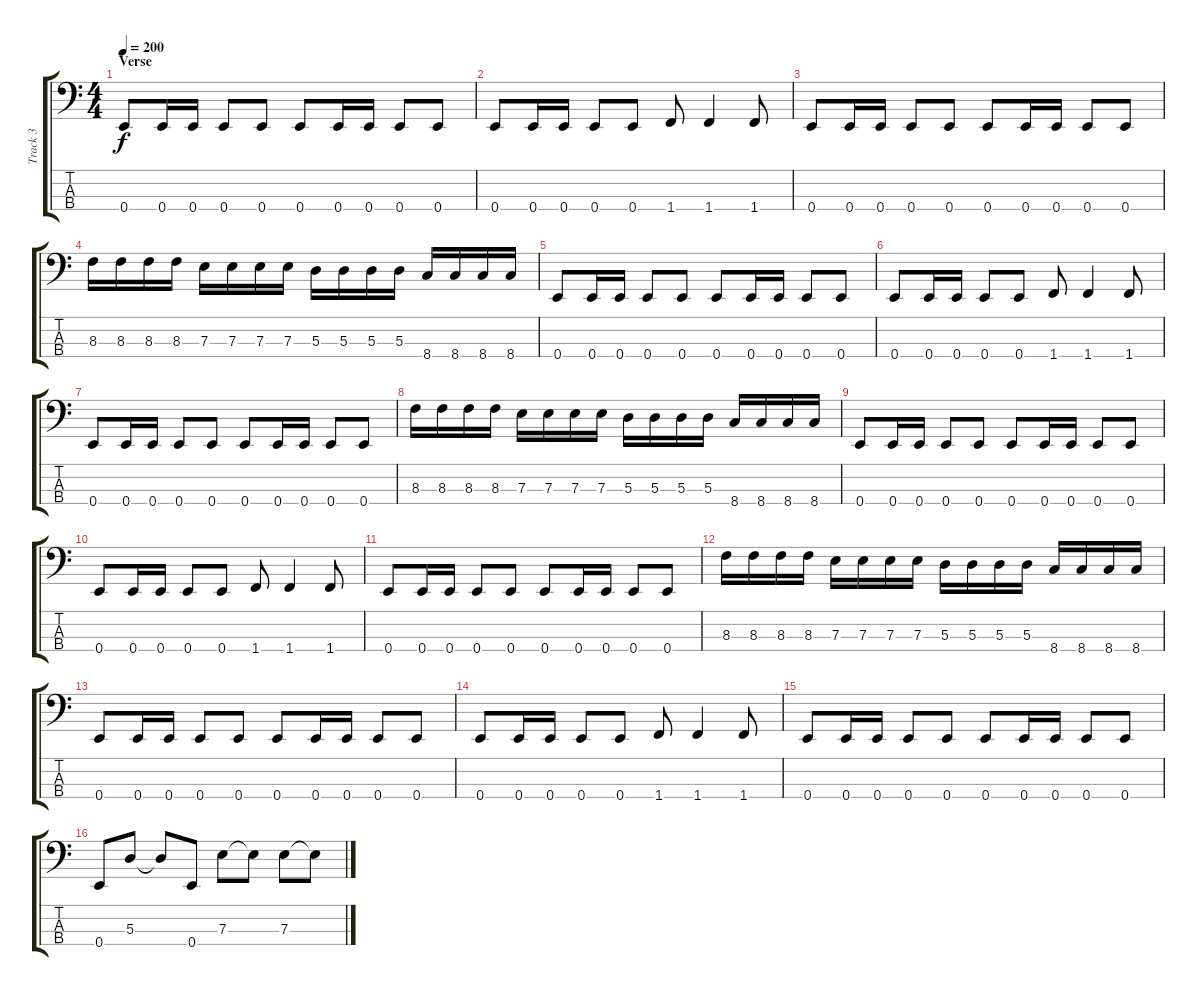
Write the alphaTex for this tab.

\track ("Track 3" "Track 3") {instrument electricbasspick}
\staff {score tabs}
\tuning (G2 D2 A1 E1) {hide}
\ts (4 4)
\section ("" "Verse")
\tempo 200
\clef f4
\ks c
0.4.8{dy f} 0.4.16 0.4.16 0.4.8 0.4.8 0.4.8 0.4.16 0.4.16 0.4.8 0.4.8 |
0.4.8 0.4.16 0.4.16 0.4.8 0.4.8 1.4.8 1.4.4 1.4.8 |
0.4.8 0.4.16 0.4.16 0.4.8 0.4.8 0.4.8 0.4.16 0.4.16 0.4.8 0.4.8 |
8.3.16 8.3.16 8.3.16 8.3.16 7.3.16 7.3.16 7.3.16 7.3.16 5.3.16 5.3.16 5.3.16 5.3.16 8.4.16 8.4.16 8.4.16 8.4.16 |
0.4.8 0.4.16 0.4.16 0.4.8 0.4.8 0.4.8 0.4.16 0.4.16 0.4.8 0.4.8 |
0.4.8 0.4.16 0.4.16 0.4.8 0.4.8 1.4.8 1.4.4 1.4.8 |
0.4.8 0.4.16 0.4.16 0.4.8 0.4.8 0.4.8 0.4.16 0.4.16 0.4.8 0.4.8 |
8.3.16 8.3.16 8.3.16 8.3.16 7.3.16 7.3.16 7.3.16 7.3.16 5.3.16 5.3.16 5.3.16 5.3.16 8.4.16 8.4.16 8.4.16 8.4.16 |
0.4.8 0.4.16 0.4.16 0.4.8 0.4.8 0.4.8 0.4.16 0.4.16 0.4.8 0.4.8 |
0.4.8 0.4.16 0.4.16 0.4.8 0.4.8 1.4.8 1.4.4 1.4.8 |
0.4.8 0.4.16 0.4.16 0.4.8 0.4.8 0.4.8 0.4.16 0.4.16 0.4.8 0.4.8 |
8.3.16 8.3.16 8.3.16 8.3.16 7.3.16 7.3.16 7.3.16 7.3.16 5.3.16 5.3.16 5.3.16 5.3.16 8.4.16 8.4.16 8.4.16 8.4.16 |
0.4.8 0.4.16 0.4.16 0.4.8 0.4.8 0.4.8 0.4.16 0.4.16 0.4.8 0.4.8 |
0.4.8 0.4.16 0.4.16 0.4.8 0.4.8 1.4.8 1.4.4 1.4.8 |
0.4.8 0.4.16 0.4.16 0.4.8 0.4.8 0.4.8 0.4.16 0.4.16 0.4.8 0.4.8 |
0.4.8 5.3.8 5.3{t}.8 0.4.8 7.3.8 7.3{t}.8 7.3.8 7.3{t}.8
